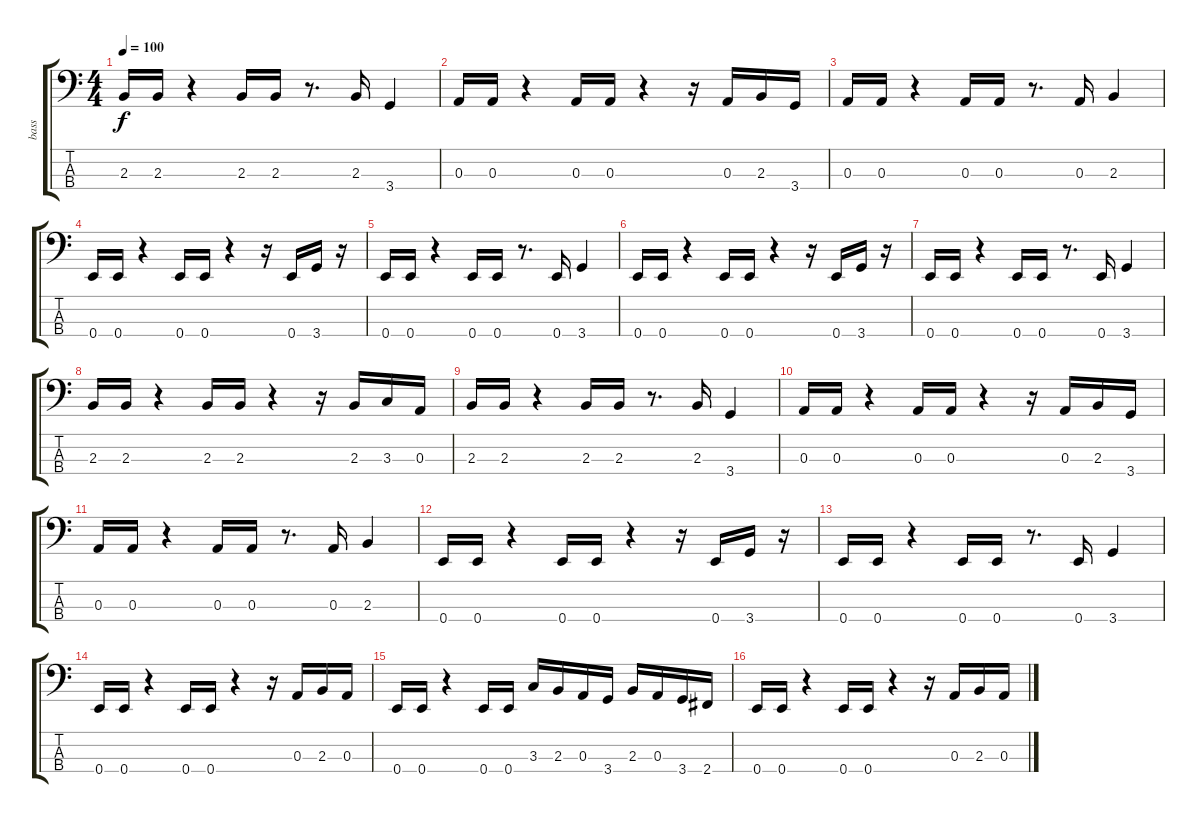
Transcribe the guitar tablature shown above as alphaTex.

\track ("bass" "bass") {instrument electricbassfinger}
\staff {score tabs}
\tuning (G2 D2 A1 E1) {hide}
\ts (4 4)
\tempo 100
\clef f4
\ks c
2.3.16{dy f} 2.3.16 r.4 2.3.16 2.3.16 r.8{d} 2.3.16 3.4.4 |
0.3.16 0.3.16 r.4 0.3.16 0.3.16 r.4 r.16 0.3.16 2.3.16 3.4.16 |
0.3.16 0.3.16 r.4 0.3.16 0.3.16 r.8{d} 0.3.16 2.3.4 |
0.4.16 0.4.16 r.4 0.4.16 0.4.16 r.4 r.16 0.4.16 3.4.16 r.16 |
0.4.16 0.4.16 r.4 0.4.16 0.4.16 r.8{d} 0.4.16 3.4.4 |
0.4.16 0.4.16 r.4 0.4.16 0.4.16 r.4 r.16 0.4.16 3.4.16 r.16 |
0.4.16 0.4.16 r.4 0.4.16 0.4.16 r.8{d} 0.4.16 3.4.4 |
2.3.16 2.3.16 r.4 2.3.16 2.3.16 r.4 r.16 2.3.16 3.3.16 0.3.16 |
2.3.16 2.3.16 r.4 2.3.16 2.3.16 r.8{d} 2.3.16 3.4.4 |
0.3.16 0.3.16 r.4 0.3.16 0.3.16 r.4 r.16 0.3.16 2.3.16 3.4.16 |
0.3.16 0.3.16 r.4 0.3.16 0.3.16 r.8{d} 0.3.16 2.3.4 |
0.4.16 0.4.16 r.4 0.4.16 0.4.16 r.4 r.16 0.4.16 3.4.16 r.16 |
0.4.16 0.4.16 r.4 0.4.16 0.4.16 r.8{d} 0.4.16 3.4.4 |
0.4.16 0.4.16 r.4 0.4.16 0.4.16 r.4 r.16 0.3.16 2.3.16 0.3.16 |
0.4.16 0.4.16 r.4 0.4.16 0.4.16 3.3.16 2.3.16 0.3.16 3.4.16 2.3.16 0.3.16 3.4.16 2.4.16 |
0.4.16 0.4.16 r.4 0.4.16 0.4.16 r.4 r.16 0.3.16 2.3.16 0.3.16
